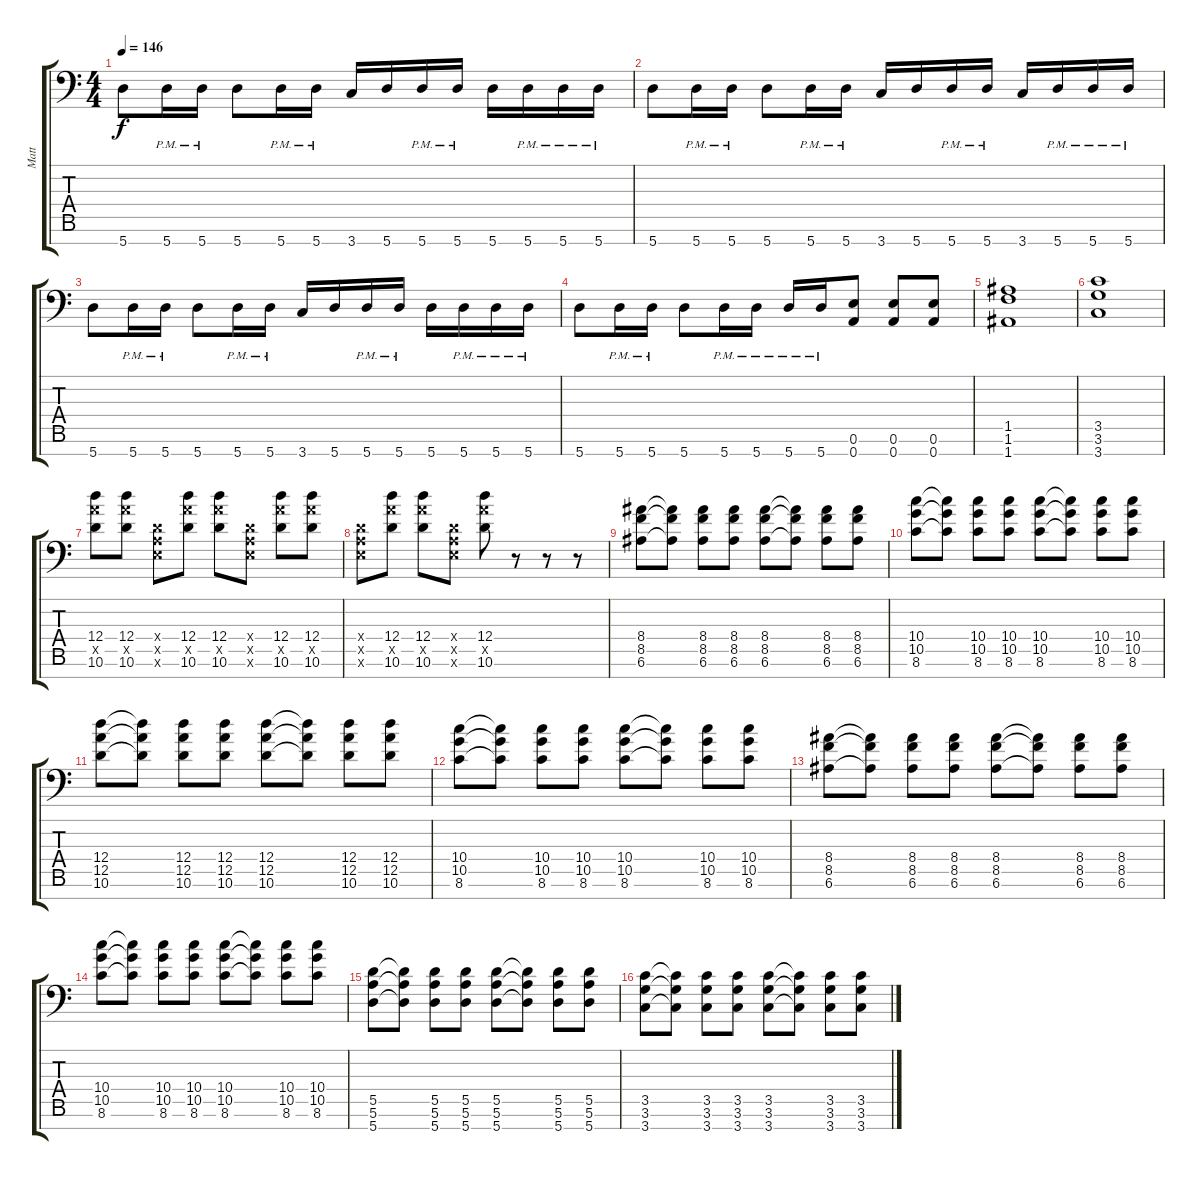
\track ("Matt" "Matt") {instrument distortionguitar}
\staff {score tabs}
\tuning (E4 B3 G3 D3 A2 E2 A1) {hide}
\ts (4 4)
\tempo 146
\clef f4
\ks c
5.7.8{dy f} 5.7{pm}.16 5.7{pm}.16 5.7.8 5.7{pm}.16 5.7{pm}.16 3.7.16 5.7.16 5.7{pm}.16 5.7{pm}.16 5.7.16 5.7{pm}.16 5.7{pm}.16 5.7{pm}.16 |
5.7.8 5.7{pm}.16 5.7{pm}.16 5.7.8 5.7{pm}.16 5.7{pm}.16 3.7.16 5.7.16 5.7{pm}.16 5.7{pm}.16 3.7.16 5.7{pm}.16 5.7{pm}.16 5.7{pm}.16 |
5.7.8 5.7{pm}.16 5.7{pm}.16 5.7.8 5.7{pm}.16 5.7{pm}.16 3.7.16 5.7.16 5.7{pm}.16 5.7{pm}.16 5.7.16 5.7{pm}.16 5.7{pm}.16 5.7{pm}.16 |
5.7.8 5.7{pm}.16 5.7{pm}.16 5.7.8 5.7{pm}.16 5.7{pm}.16 5.7{pm}.16 5.7{pm}.16 (0.6 0.7).8 (0.6 0.7).8 (0.6 0.7).8 |
(1.5 1.6 1.7).1 |
(3.5 3.6 3.7).1 |
(12.4 12.5{x} 10.6).8 (12.4 12.5{x} 10.6).8 (0.4{x} 0.5{x} 0.6{x}).8 (12.4 12.5{x} 10.6).8 (12.4 12.5{x} 10.6).8 (0.4{x} 0.5{x} 0.6{x}).8 (12.4 12.5{x} 10.6).8 (12.4 12.5{x} 10.6).8 |
(0.4{x} 0.5{x} 0.6{x}).8 (12.4 12.5{x} 10.6).8 (12.4 12.5{x} 10.6).8 (0.4{x} 0.5{x} 0.6{x}).8 (12.4 12.5{x} 10.6).8 r.8 r.8 r.8 |
(8.4 8.5 6.6).8 (8.4{t} 8.5{t} 6.6{t}).8 (8.4 8.5 6.6).8 (8.4 8.5 6.6).8 (8.4 8.5 6.6).8 (8.4{t} 8.5{t} 6.6{t}).8 (8.4 8.5 6.6).8 (8.4 8.5 6.6).8 |
(10.4 10.5 8.6).8 (10.4{t} 10.5{t} 8.6{t}).8 (10.4 10.5 8.6).8 (10.4 10.5 8.6).8 (10.4 10.5 8.6).8 (10.4{t} 10.5{t} 8.6{t}).8 (10.4 10.5 8.6).8 (10.4 10.5 8.6).8 |
(12.4 12.5 10.6).8 (12.4{t} 12.5{t} 10.6{t}).8 (12.4 12.5 10.6).8 (12.4 12.5 10.6).8 (12.4 12.5 10.6).8 (12.4{t} 12.5{t} 10.6{t}).8 (12.4 12.5 10.6).8 (12.4 12.5 10.6).8 |
(10.4 10.5 8.6).8 (10.4{t} 10.5{t} 8.6{t}).8 (10.4 10.5 8.6).8 (10.4 10.5 8.6).8 (10.4 10.5 8.6).8 (10.4{t} 10.5{t} 8.6{t}).8 (10.4 10.5 8.6).8 (10.4 10.5 8.6).8 |
(8.4 8.5 6.6).8 (8.4{t} 8.5{t} 6.6{t}).8 (8.4 8.5 6.6).8 (8.4 8.5 6.6).8 (8.4 8.5 6.6).8 (8.4{t} 8.5{t} 6.6{t}).8 (8.4 8.5 6.6).8 (8.4 8.5 6.6).8 |
(10.4 10.5 8.6).8 (10.4{t} 10.5{t} 8.6{t}).8 (10.4 10.5 8.6).8 (10.4 10.5 8.6).8 (10.4 10.5 8.6).8 (10.4{t} 10.5{t} 8.6{t}).8 (10.4 10.5 8.6).8 (10.4 10.5 8.6).8 |
(5.5 5.6 5.7).8 (5.5{t} 5.6{t} 5.7{t}).8 (5.5 5.6 5.7).8 (5.5 5.6 5.7).8 (5.5 5.6 5.7).8 (5.5{t} 5.6{t} 5.7{t}).8 (5.5 5.6 5.7).8 (5.5 5.6 5.7).8 |
(3.5 3.6 3.7).8 (3.5{t} 3.6{t} 3.7{t}).8 (3.5 3.6 3.7).8 (3.5 3.6 3.7).8 (3.5 3.6 3.7).8 (3.5{t} 3.6{t} 3.7{t}).8 (3.5 3.6 3.7).8 (3.5 3.6 3.7).8
